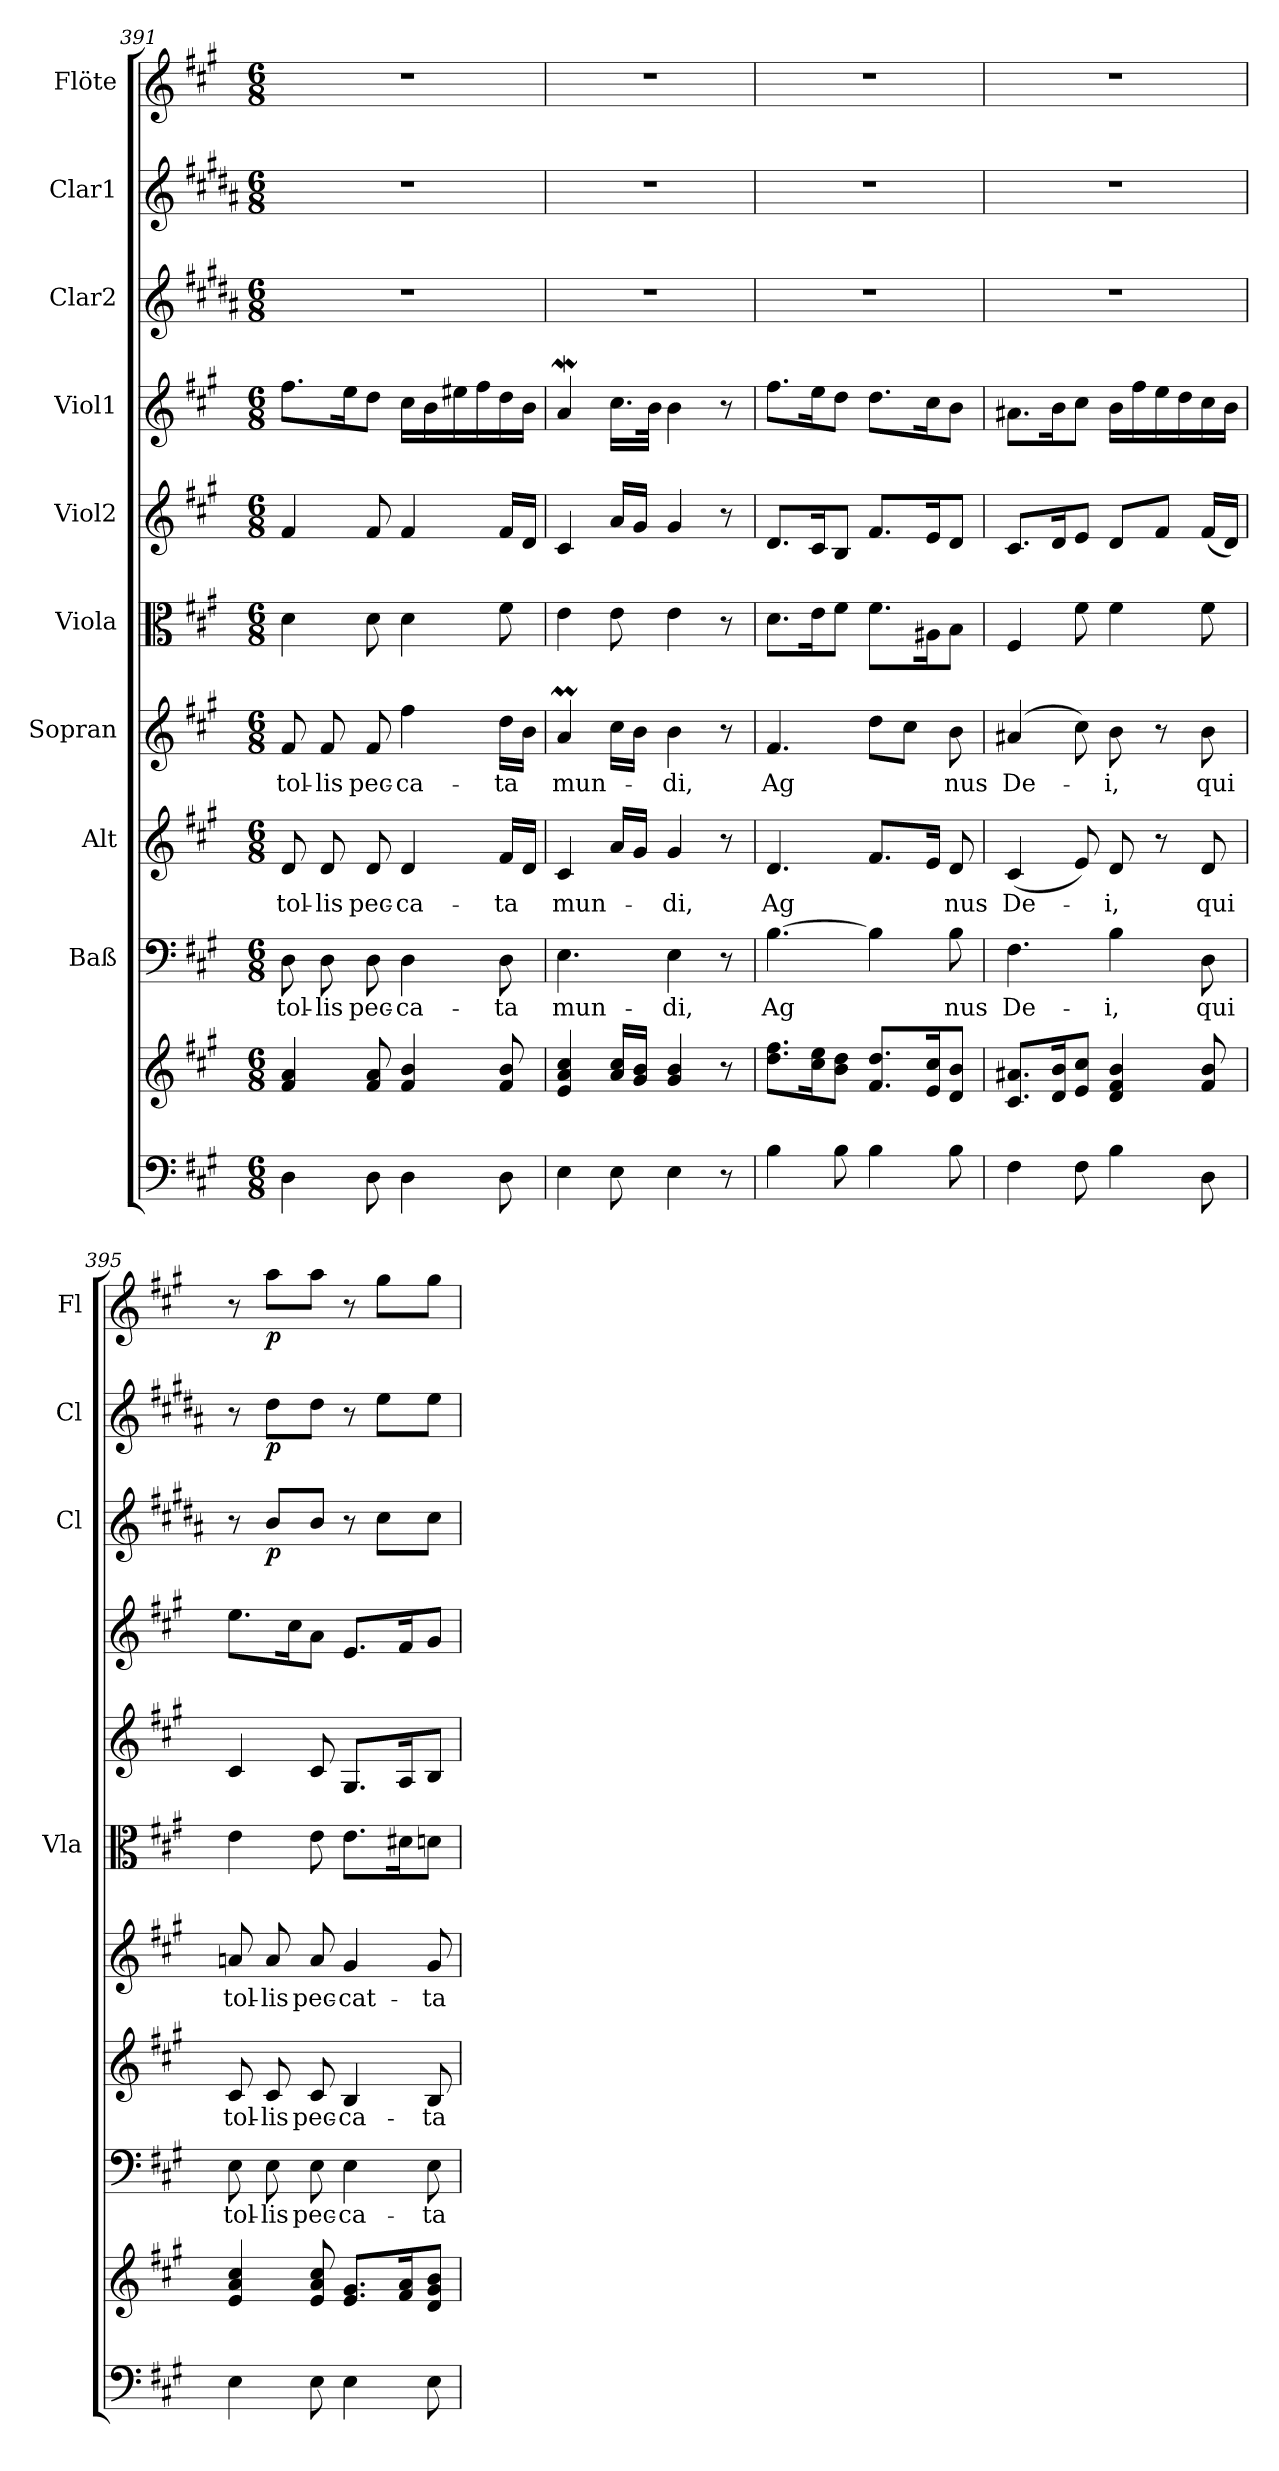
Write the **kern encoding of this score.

**kern	**kern	**kern	**text	**kern	**text	**kern	**text	**kern	**kern	**kern	**kern	**dynam	**kern	**dynam	**kern	**dynam
*part10	*part10	*part9	*part9	*part8	*part8	*part7	*part7	*part6	*part5	*part4	*part3	*part3	*part2	*part2	*part1	*part1
*staff11	*staff10	*staff9	*staff9	*staff8	*staff8	*staff7	*staff7	*staff6	*staff5	*staff4	*staff3	*staff3	*staff2	*staff2	*staff1	*staff1
*	*	*I"Baß	*	*I"Alt	*	*I"Sopran	*	*I"Viola	*I"Viol2	*I"Viol1	*I"Clar2	*	*I"Clar1	*	*I"Flöte	*
*	*	*	*	*	*	*	*	*I'Vla	*	*	*I'Cl	*	*I'Cl	*	*I'Fl	*
*clefF4	*clefG2	*clefF4	*	*clefG2	*	*clefG2	*	*clefC3	*clefG2	*clefG2	*clefG2	*	*clefG2	*	*clefG2	*
*	*	*	*	*	*	*	*	*	*	*	*ITrd1c2	*	*ITrd1c2	*	*	*
*k[f#c#g#]	*k[f#c#g#]	*k[f#c#g#]	*	*k[f#c#g#]	*	*k[f#c#g#]	*	*k[f#c#g#]	*k[f#c#g#]	*k[f#c#g#]	*k[f#c#g#]	*	*k[f#c#g#]	*	*k[f#c#g#]	*
*A:	*A:	*A:	*	*A:	*	*A:	*	*A:	*A:	*A:	*A:	*	*A:	*	*A:	*
*M6/8	*M6/8	*M6/8	*	*M6/8	*	*M6/8	*	*M6/8	*M6/8	*M6/8	*M6/8	*	*M6/8	*	*M6/8	*
=391	=391	=391	=391	=391	=391	=391	=391	=391	=391	=391	=391	=391	=391	=391	=391	=391
!	!	!	!LO:LY:b	!	!LO:LY:b	!	!LO:LY:b	!	!	!	!	!	!	!	!	!
4D\	4f#/ 4a/	8D\	tol-	8d/	tol-	8f#/	tol-	4d\	4f#/	8.ff#\L	2.r	.	2.r	.	2.r	.
!	!	!	!LO:LY:b	!	!LO:LY:b	!	!LO:LY:b	!	!	!	!	!	!	!	!	!
.	.	8D\	-lis	8d/	-lis	8f#/	-lis	.	.	.	.	.	.	.	.	.
.	.	.	.	.	.	.	.	.	.	16ee\k	.	.	.	.	.	.
!	!	!	!LO:LY:b	!	!LO:LY:b	!	!LO:LY:b	!	!	!	!	!	!	!	!	!
8D\	8f#/ 8a/	8D\	pec-	8d/	pec-	8f#/	pec-	8d\	8f#/	8dd\J	.	.	.	.	.	.
!	!	!	!LO:LY:b	!	!LO:LY:b	!	!LO:LY:b	!	!	!	!	!	!	!	!	!
4D\	4f#/ 4b/	4D\	-ca-	4d/	-ca-	4ff#\	-ca-	4d\	4f#/	16cc#\LL	.	.	.	.	.	.
.	.	.	.	.	.	.	.	.	.	16b\	.	.	.	.	.	.
.	.	.	.	.	.	.	.	.	.	16ee#X\	.	.	.	.	.	.
.	.	.	.	.	.	.	.	.	.	16ff#\	.	.	.	.	.	.
!	!	!	!LO:LY:b	!	!LO:LY:b	!	!LO:LY:b	!	!	!	!	!	!	!	!	!
8D\	8f#/ 8b/	8D\	-ta	16f#/LL	-ta	16dd\LL	-ta	8f#\	16f#/LL	16dd\	.	.	.	.	.	.
.	.	.	.	16d/JJ	.	16b\JJ	.	.	16d/JJ	16b\JJ	.	.	.	.	.	.
=392	=392	=392	=392	=392	=392	=392	=392	=392	=392	=392	=392	=392	=392	=392	=392	=392
!	!	!	!LO:LY:b	!	!LO:LY:b	!	!LO:LY:b	!	!	!	!	!	!	!	!	!
4E\	4e/ 4a/ 4cc#/	4.E\	mun-	4c#/	mun-	4aM/	mun-	4e\	4c#/	4aw/	2.r	.	2.r	.	2.r	.
8E\	16a/ 16cc#/LL	.	.	16a/LL	.	16cc#\LL	.	8e\	16a/LL	16.cc#\LL	.	.	.	.	.	.
.	16g#/ 16b/JJ	.	.	16g#/JJ	.	16b\JJ	.	.	16g#/JJ	.	.	.	.	.	.	.
.	.	.	.	.	.	.	.	.	.	32b\JJk	.	.	.	.	.	.
!	!	!	!LO:LY:b	!	!LO:LY:b	!	!LO:LY:b	!	!	!	!	!	!	!	!	!
4E\	4g#/ 4b/	4E\	-di,	4g#/	-di,	4b\	-di,	4e\	4g#/	4b\	.	.	.	.	.	.
8r	8r	8r	.	8r	.	8r	.	8r	8r	8r	.	.	.	.	.	.
!!LO:PB:g=z
=393	=393	=393	=393	=393	=393	=393	=393	=393	=393	=393	=393	=393	=393	=393	=393	=393
!	!	!	!LO:LY:b	!	!LO:LY:b	!	!LO:LY:b	!	!	!	!	!	!	!	!	!
4B\	8.dd\ 8.ff#\L	[4.B\	Ag	4.d/	Ag	4.f#/	Ag	8.d\L	8.d/L	8.ff#\L	2.r	.	2.r	.	2.r	.
.	16cc#\ 16ee\k	.	.	.	.	.	.	16e\k	16c#/k	16ee\k	.	.	.	.	.	.
8B\	8b\ 8dd\J	.	.	.	.	.	.	8f#\J	8B/J	8dd\J	.	.	.	.	.	.
4B\	8.f#/ 8.dd/L	4B\]	.	8.f#/L	.	8dd\L	.	8.f#\L	8.f#/L	8.dd\L	.	.	.	.	.	.
.	.	.	.	.	.	8cc#\J	.	.	.	.	.	.	.	.	.	.
.	16e/ 16cc#/k	.	.	16e/Jk	.	.	.	16A#X\k	16e/k	16cc#\k	.	.	.	.	.	.
!	!	!	!LO:LY:b	!	!LO:LY:b	!	!LO:LY:b	!	!	!	!	!	!	!	!	!
8B\	8d/ 8b/J	8B\	nus	8d/	nus	8b\	nus	8B\J	8d/J	8b\J	.	.	.	.	.	.
=394	=394	=394	=394	=394	=394	=394	=394	=394	=394	=394	=394	=394	=394	=394	=394	=394
!	!	!	!LO:LY:b	!	!LO:LY:b	!	!LO:LY:b	!	!	!	!	!	!	!	!	!
4F#\	8.c#/ 8.a#X/L	4.F#\	De-	(4c#/	De-	(4a#X/	De-	4F#/	8.c#/L	8.a#X\L	2.r	.	2.r	.	2.r	.
.	16d/ 16b/k	.	.	.	.	.	.	.	16d/k	16b\k	.	.	.	.	.	.
8F#\	8e/ 8cc#/J	.	.	8e/)	.	8cc#\)	.	8f#\	8e/J	8cc#\J	.	.	.	.	.	.
!	!	!	!LO:LY:b	!	!LO:LY:b	!	!LO:LY:b	!	!	!	!	!	!	!	!	!
4B\	4d/ 4f#/ 4b/	4B\	-i,	8d/	-i,	8b\	-i,	4f#\	8d/L	16b\LL	.	.	.	.	.	.
.	.	.	.	.	.	.	.	.	.	16ff#\	.	.	.	.	.	.
.	.	.	.	8r	.	8r	.	.	8f#/J	16ee\	.	.	.	.	.	.
.	.	.	.	.	.	.	.	.	.	16dd\	.	.	.	.	.	.
!	!	!	!LO:LY:b	!	!LO:LY:b	!	!LO:LY:b	!	!	!	!	!	!	!	!	!
8D\	8f#/ 8b/	8D\	qui	8d/	qui	8b\	qui	8f#\	(<16f#/LL	16cc#\	.	.	.	.	.	.
.	.	.	.	.	.	.	.	.	16d/JJ)	16b\JJ	.	.	.	.	.	.
=395	=395	=395	=395	=395	=395	=395	=395	=395	=395	=395	=395	=395	=395	=395	=395	=395
!	!	!	!LO:LY:b	!	!LO:LY:b	!	!LO:LY:b	!	!	!	!	!	!	!	!	!
4E\	4e/ 4a/ 4cc#/	8E\	tol-	8c#/	tol-	8an/	tol-	4e\	4c#/	8.ee\L	8r	.	8r	.	8r	.
!	!	!	!LO:LY:b	!	!LO:LY:b	!	!LO:LY:b	!	!	!	!	!LO:DY:b	!	!LO:DY:b	!	!LO:DY:b
.	.	8E\	-lis	8c#/	-lis	8a/	-lis	.	.	.	8a/L	p	8cc#\L	p	8aa\L	p
.	.	.	.	.	.	.	.	.	.	16cc#\k	.	.	.	.	.	.
!	!	!	!LO:LY:b	!	!LO:LY:b	!	!LO:LY:b	!	!	!	!	!	!	!	!	!
8E\	8e/ 8a/ 8cc#/	8E\	pec-	8c#/	pec-	8a/	pec-	8e\	8c#/	8a\J	8a/J	.	8cc#\J	.	8aa\J	.
!	!	!	!LO:LY:b	!	!LO:LY:b	!	!LO:LY:b	!	!	!	!	!	!	!	!	!
4E\	8.e/ 8.g#/L	4E\	-ca-	4B/	-ca-	4g#/	-cat-	8.e\L	8.G#/L	8.e/L	8r	.	8r	.	8r	.
.	.	.	.	.	.	.	.	.	.	.	8b\L	.	8dd\L	.	8gg#\L	.
.	16f#/ 16a/k	.	.	.	.	.	.	16d#X\k	16A/k	16f#/k	.	.	.	.	.	.
!	!	!	!LO:LY:b	!	!LO:LY:b	!	!LO:LY:b	!	!	!	!	!	!	!	!	!
8E\	8d/ 8g#/ 8b/J	8E\	-ta	8B/	-ta	8g#/	-ta	8dn\J	8B/J	8g#/J	8b\J	.	8dd\J	.	8gg#\J	.
=	=	=	=	=	=	=	=	=	=	=	=	=	=	=	=	=
*-	*-	*-	*-	*-	*-	*-	*-	*-	*-	*-	*-	*-	*-	*-	*-	*-
